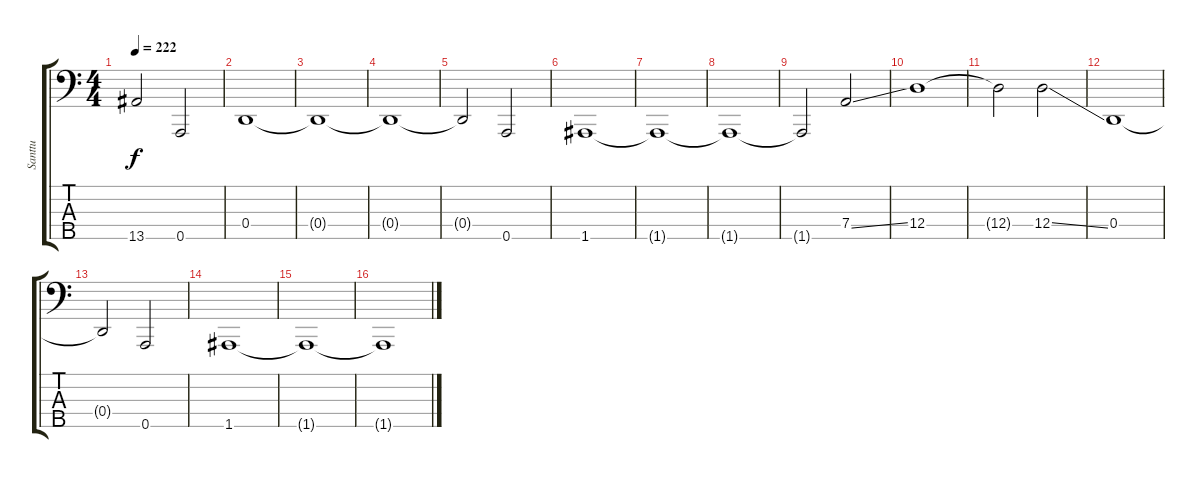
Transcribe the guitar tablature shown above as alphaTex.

\track ("Santtu" "Santtu") {instrument electricbasspick}
\staff {score tabs}
\tuning (G2 D2 A1 D1 A0) {hide}
\ts (4 4)
\tempo 222
\clef f4
\ks c
13.5.2{dy f} 0.5.2 |
0.4.1 |
0.4{t}.1 |
0.4{t}.1 |
0.4{t}.2 0.5.2 |
1.5.1 |
1.5{t}.1 |
1.5{t}.1 |
1.5{t}.2 7.4{ss}.2 |
12.4.1 |
12.4{t}.2 12.4{ss}.2 |
0.4.1 |
0.4{t}.2 0.5.2 |
1.5.1 |
1.5{t}.1 |
1.5{t}.1
